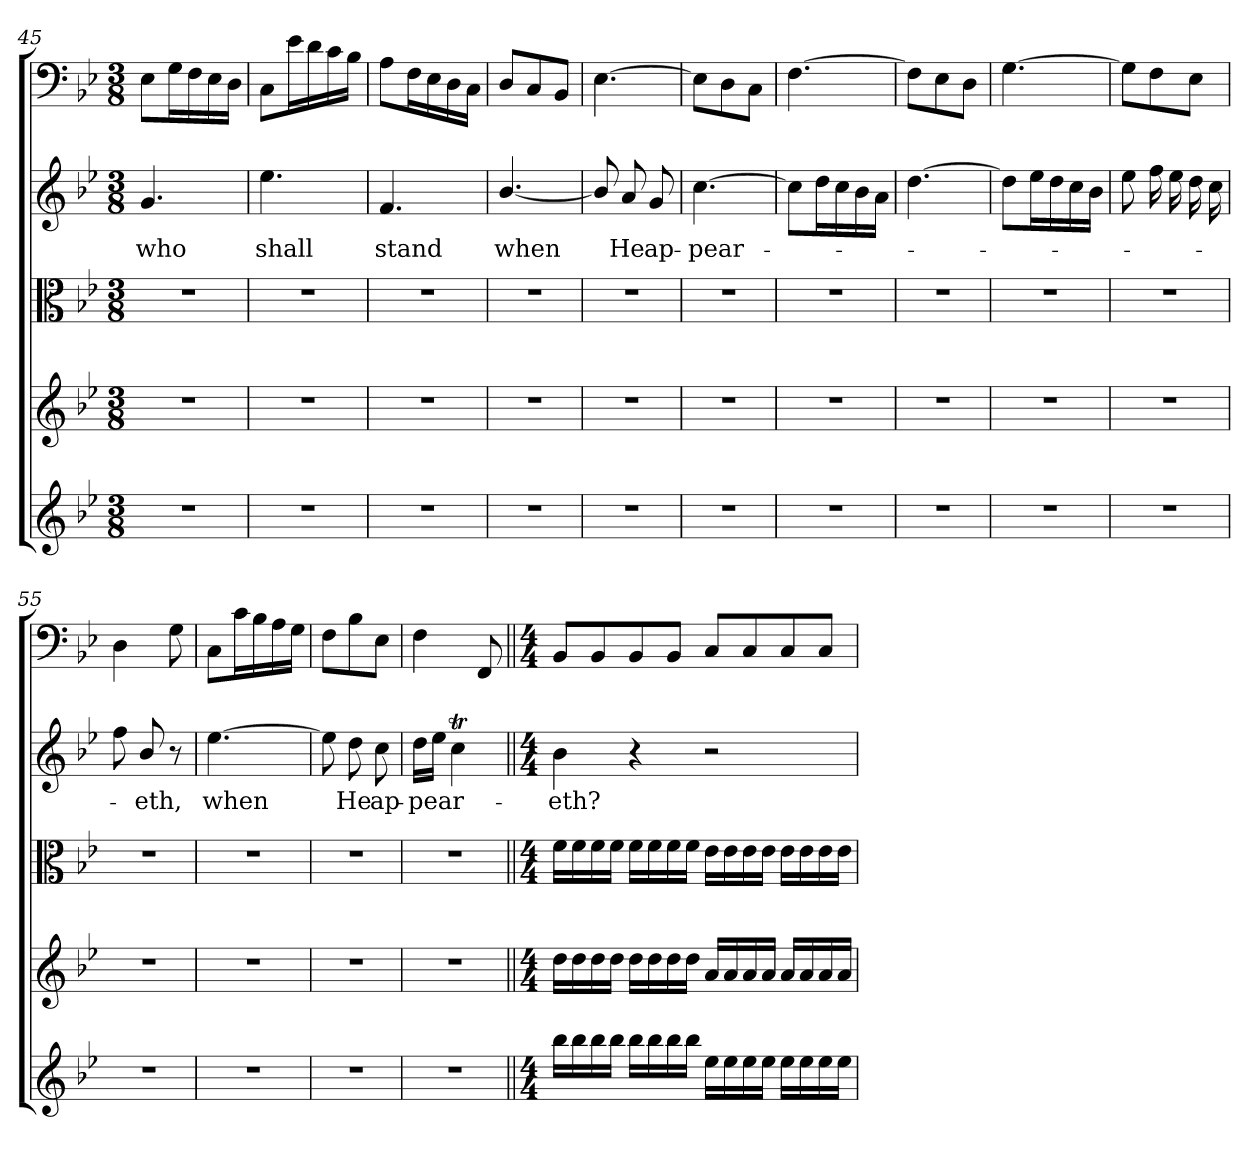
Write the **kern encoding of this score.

**kern	**kern	**kern	**kern	**text	**kern
*part5	*part4	*part3	*part2	*part2	*part1
*staff5	*staff4	*staff3	*staff2	*staff2	*staff1
*clefG2	*clefG2	*clefC3	*clefG2	*	*clefF4
*k[b-e-]	*k[b-e-]	*k[b-e-]	*k[b-e-]	*	*k[b-e-]
*g:	*g:	*g:	*g:	*	*g:
*M3/8	*M3/8	*M3/8	*M3/8	*	*M3/8
=45	=45	=45	=45	=45	=45
4.r	4.r	4.r	4.g/	who	8E-\L
.	.	.	.	.	16G\L
.	.	.	.	.	16F\
.	.	.	.	.	16E-\
.	.	.	.	.	16D\JJ
=46	=46	=46	=46	=46	=46
4.r	4.r	4.r	4.ee-\	shall	8C\L
.	.	.	.	.	16e-\L
.	.	.	.	.	16d\
.	.	.	.	.	16c\
.	.	.	.	.	16B-\JJ
=47	=47	=47	=47	=47	=47
4.r	4.r	4.r	4.f/	stand	8A\L
.	.	.	.	.	16F\L
.	.	.	.	.	16E-\
.	.	.	.	.	16D\
.	.	.	.	.	16C\JJ
=48	=48	=48	=48	=48	=48
4.r	4.r	4.r	[4.b-/	when	8D/L
.	.	.	.	.	8C/
.	.	.	.	.	8BB-/J
=49	=49	=49	=49	=49	=49
4.r	4.r	4.r	8b-/]	.	[4.E-\
.	.	.	8a/	He	.
.	.	.	8g/	ap-	.
=50	=50	=50	=50	=50	=50
4.r	4.r	4.r	[4.cc\	-pear-	8E-\L]
.	.	.	.	.	8D\
.	.	.	.	.	8C\J
=51	=51	=51	=51	=51	=51
4.r	4.r	4.r	8cc\L]	.	[4.F\
.	.	.	16dd\L	.	.
.	.	.	16cc\	.	.
.	.	.	16b-\	.	.
.	.	.	16a\JJ	.	.
=52	=52	=52	=52	=52	=52
4.r	4.r	4.r	[4.dd\	.	8F\L]
.	.	.	.	.	8E-\
.	.	.	.	.	8D\J
=53	=53	=53	=53	=53	=53
4.r	4.r	4.r	8dd\L]	.	[4.G\
.	.	.	16ee-\L	.	.
.	.	.	16dd\	.	.
.	.	.	16cc\	.	.
.	.	.	16b-\JJ	.	.
=54	=54	=54	=54	=54	=54
4.r	4.r	4.r	8ee-\	.	8G\L]
.	.	.	16ff\	.	8F\
.	.	.	16ee-\	.	.
.	.	.	16dd\	.	8E-\J
.	.	.	16cc\	.	.
=55	=55	=55	=55	=55	=55
4.r	4.r	4.r	8ff\	.	4D\
.	.	.	8b-/	-eth,	.
.	.	.	8r	.	8G\
=56	=56	=56	=56	=56	=56
4.r	4.r	4.r	[4.ee-\	when	8C\L
.	.	.	.	.	16c\L
.	.	.	.	.	16B-\
.	.	.	.	.	16A\
.	.	.	.	.	16G\JJ
=57	=57	=57	=57	=57	=57
4.r	4.r	4.r	8ee-\]	.	8F\L
.	.	.	8dd\	He	8B-\
.	.	.	8cc\	ap-	8E-\J
=58	=58	=58	=58	=58	=58
4.r	4.r	4.r	16dd\LL	-pear-	4F\
.	.	.	16ee-\JJ	.	.
.	.	.	4ccT\	.	.
.	.	.	.	.	8FF/
=59||	=59||	=59||	=59||	=59||	=59||
*M4/4	*M4/4	*M4/4	*M4/4	*	*M4/4
16bb-\LL	16dd\LL	16f\LL	4b-\	-eth?	8BB-/L
16bb-\	16dd\	16f\	.	.	.
16bb-\	16dd\	16f\	.	.	8BB-/
16bb-\JJ	16dd\JJ	16f\JJ	.	.	.
16bb-\LL	16dd\LL	16f\LL	4r	.	8BB-/
16bb-\	16dd\	16f\	.	.	.
16bb-\	16dd\	16f\	.	.	8BB-/J
16bb-\JJ	16dd\JJ	16f\JJ	.	.	.
16ee-\LL	16a/LL	16e-\LL	2r	.	8C/L
16ee-\	16a/	16e-\	.	.	.
16ee-\	16a/	16e-\	.	.	8C/
16ee-\JJ	16a/JJ	16e-\JJ	.	.	.
16ee-\LL	16a/LL	16e-\LL	.	.	8C/
16ee-\	16a/	16e-\	.	.	.
16ee-\	16a/	16e-\	.	.	8C/J
16ee-\JJ	16a/JJ	16e-\JJ	.	.	.
=	=	=	=	=	=
*-	*-	*-	*-	*-	*-
